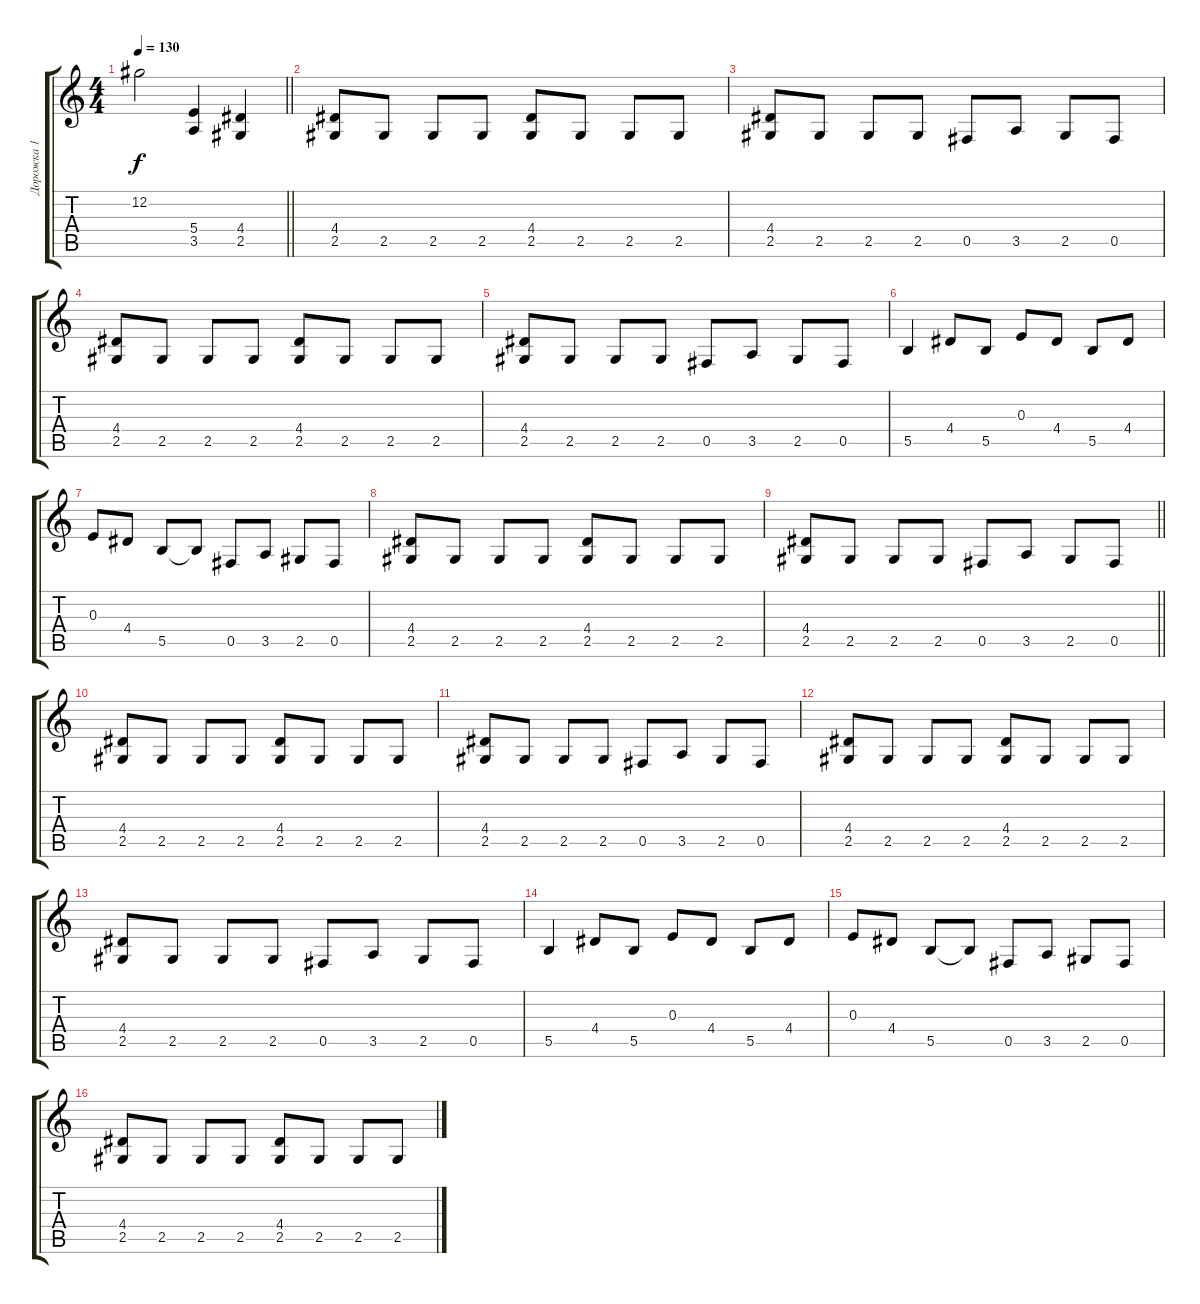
\track ("Дорожка 1" "Дорожка 1") {instrument distortionguitar}
\staff {score tabs}
\tuning (Db4 Ab3 E3 B2 Gb2 B1) {hide}
\ts (4 4)
\tempo 130
\clef g2
\barLineRight lightlight
\ks c
12.2.2{dy f} (5.4 3.5).4 (4.4 2.5).4 |
\section ("" " ")
(4.4 2.5).8 2.5.8 2.5.8 2.5.8 (4.4 2.5).8 2.5.8 2.5.8 2.5.8 |
(4.4 2.5).8 2.5.8 2.5.8 2.5.8 0.5.8 3.5.8 2.5.8 0.5.8 |
(4.4 2.5).8 2.5.8 2.5.8 2.5.8 (4.4 2.5).8 2.5.8 2.5.8 2.5.8 |
(4.4 2.5).8 2.5.8 2.5.8 2.5.8 0.5.8 3.5.8 2.5.8 0.5.8 |
5.5.4 4.4.8 5.5.8 0.3.8 4.4.8 5.5.8 4.4.8 |
0.3.8 4.4.8 5.5.8 5.5{t}.8 0.5.8 3.5.8 2.5.8 0.5.8 |
(4.4 2.5).8 2.5.8 2.5.8 2.5.8 (4.4 2.5).8 2.5.8 2.5.8 2.5.8 |
\barLineRight lightlight
(4.4 2.5).8 2.5.8 2.5.8 2.5.8 0.5.8 3.5.8 2.5.8 0.5.8 |
(4.4 2.5).8 2.5.8 2.5.8 2.5.8 (4.4 2.5).8 2.5.8 2.5.8 2.5.8 |
(4.4 2.5).8 2.5.8 2.5.8 2.5.8 0.5.8 3.5.8 2.5.8 0.5.8 |
(4.4 2.5).8 2.5.8 2.5.8 2.5.8 (4.4 2.5).8 2.5.8 2.5.8 2.5.8 |
(4.4 2.5).8 2.5.8 2.5.8 2.5.8 0.5.8 3.5.8 2.5.8 0.5.8 |
5.5.4 4.4.8 5.5.8 0.3.8 4.4.8 5.5.8 4.4.8 |
0.3.8 4.4.8 5.5.8 5.5{t}.8 0.5.8 3.5.8 2.5.8 0.5.8 |
(4.4 2.5).8 2.5.8 2.5.8 2.5.8 (4.4 2.5).8 2.5.8 2.5.8 2.5.8
